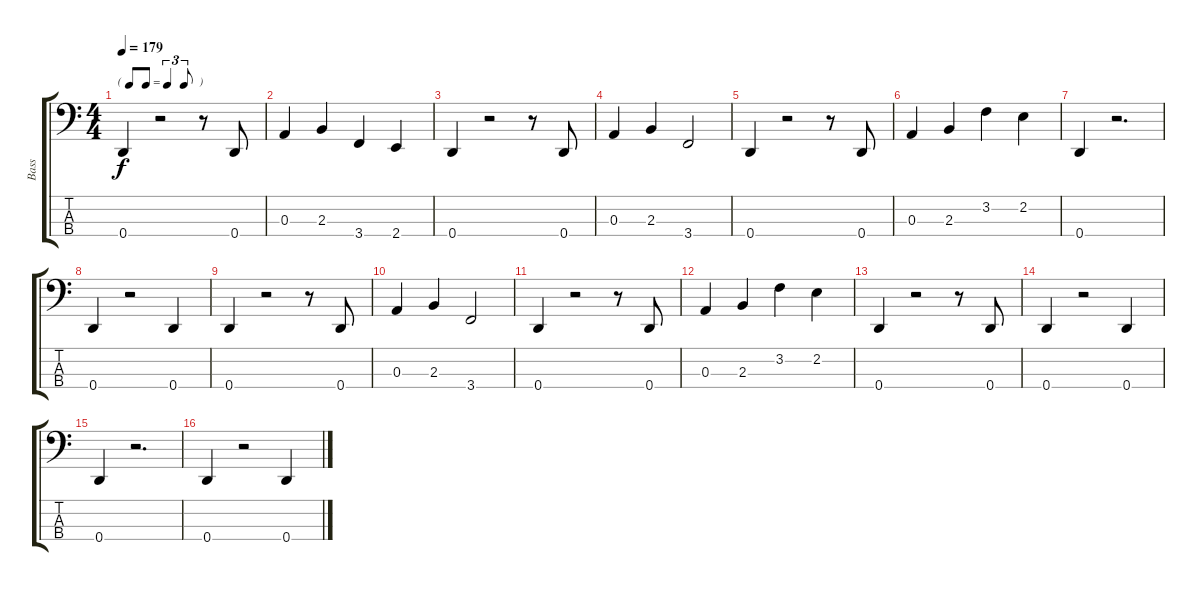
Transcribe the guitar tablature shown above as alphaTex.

\track ("Bass" "Bass") {instrument electricbassfinger}
\staff {score tabs}
\tuning (G2 D2 A1 D1) {hide}
\ts (4 4)
\tf triplet8th
\tempo 179
\clef f4
\ks c
0.4.4{dy f} r.2 r.8 0.4.8 |
0.3.4 2.3.4 3.4.4 2.4.4 |
0.4.4 r.2 r.8 0.4.8 |
0.3.4 2.3.4 3.4.2 |
0.4.4 r.2 r.8 0.4.8 |
0.3.4 2.3.4 3.2.4 2.2.4 |
0.4.4 r.2{d} |
0.4.4 r.2 0.4.4 |
0.4.4 r.2 r.8 0.4.8 |
0.3.4 2.3.4 3.4.2 |
0.4.4 r.2 r.8 0.4.8 |
0.3.4 2.3.4 3.2.4 2.2.4 |
0.4.4 r.2 r.8 0.4.8 |
0.4.4 r.2 0.4.4 |
0.4.4 r.2{d} |
0.4.4 r.2 0.4.4
